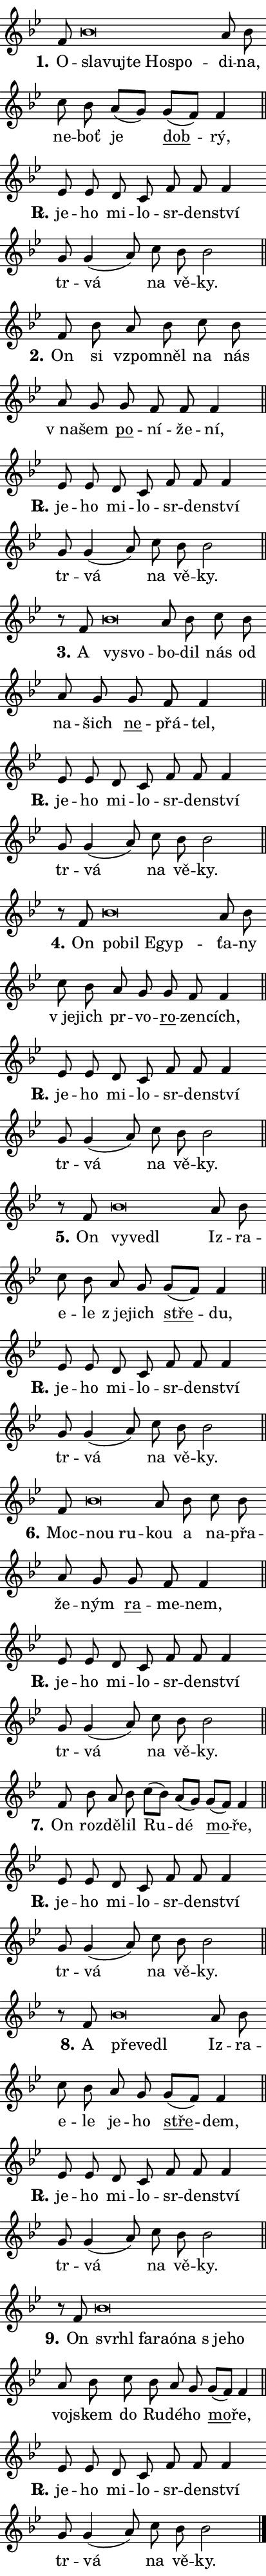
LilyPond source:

\version "2.24.0"
\header { tagline = "" }
\paper {
  indent = 0\cm
  top-margin = 0\cm
  right-margin = 0\cm
  bottom-margin = 0\cm
  left-margin = 0\cm
  paper-width = 7\cm
  page-breaking = #ly:one-page-breaking
  system-system-spacing.basic-distance = #11
  score-system-spacing.basic-distance = #11
  ragged-last = ##f
}


%% Author: Thomas Morley
%% https://lists.gnu.org/archive/html/lilypond-user/2020-05/msg00002.html
#(define (line-position grob)
"Returns position of @var[grob} in current system:
   @code{'start}, if at first time-step
   @code{'end}, if at last time-step
   @code{'middle} otherwise
"
  (let* ((col (ly:item-get-column grob))
         (ln (ly:grob-object col 'left-neighbor))
         (rn (ly:grob-object col 'right-neighbor))
         (col-to-check-left (if (ly:grob? ln) ln col))
         (col-to-check-right (if (ly:grob? rn) rn col))
         (break-dir-left
           (and
             (ly:grob-property col-to-check-left 'non-musical #f)
             (ly:item-break-dir col-to-check-left)))
         (break-dir-right
           (and
             (ly:grob-property col-to-check-right 'non-musical #f)
             (ly:item-break-dir col-to-check-right))))
        (cond ((eqv? 1 break-dir-left) 'start)
              ((eqv? -1 break-dir-right) 'end)
              (else 'middle))))

#(define (tranparent-at-line-position vctor)
  (lambda (grob)
  "Relying on @code{line-position} select the relevant enry from @var{vctor}.
Used to determine transparency,"
    (case (line-position grob)
      ((end) (not (vector-ref vctor 0)))
      ((middle) (not (vector-ref vctor 1)))
      ((start) (not (vector-ref vctor 2))))))

noteHeadBreakVisibility =
#(define-music-function (break-visibility)(vector?)
"Makes @code{NoteHead}s transparent relying on @var{break-visibility}"
#{
  \override NoteHead.transparent =
    #(tranparent-at-line-position break-visibility)
#})

#(define delete-ledgers-for-transparent-note-heads
  (lambda (grob)
    "Reads whether a @code{NoteHead} is transparent.
If so this @code{NoteHead} is removed from @code{'note-heads} from
@var{grob}, which is supposed to be @code{LedgerLineSpanner}.
As a result ledgers are not printed for this @code{NoteHead}"
    (let* ((nhds-array (ly:grob-object grob 'note-heads))
           (nhds-list
             (if (ly:grob-array? nhds-array)
                 (ly:grob-array->list nhds-array)
                 '()))
           ;; Relies on the transparent-property being done before
           ;; Staff.LedgerLineSpanner.after-line-breaking is executed.
           ;; This is fragile ...
           (to-keep
             (remove
               (lambda (nhd)
                 (ly:grob-property nhd 'transparent #f))
               nhds-list)))
      ;; TODO find a better method to iterate over grob-arrays, similiar
      ;; to filter/remove etc for lists
      ;; For now rebuilt from scratch
      (set! (ly:grob-object grob 'note-heads)  '())
      (for-each
        (lambda (nhd)
          (ly:pointer-group-interface::add-grob grob 'note-heads nhd))
        to-keep))))

hideNotes = {
  \noteHeadBreakVisibility #begin-of-line-visible
}
unHideNotes = {
  \noteHeadBreakVisibility #all-visible
}

% work-around for resetting accidentals
% https://lilypond.org/doc/v2.23/Documentation/notation/displaying-rhythms#unmetered-music
cadenzaMeasure = {
  \cadenzaOff
  \partial 1024 s1024
  \cadenzaOn
}

#(define-markup-command (accent layout props text) (markup?)
  "Underline accented syllable"
  (interpret-markup layout props
    #{\markup \override #'(offset . 4.3) \underline { #text }#}))

responsum = \markup \concat {
  "R" \hspace #-1.05 \path #0.1 #'((moveto 0 0.07) (lineto 0.9 0.8)) \hspace #0.05 "."
}

\layout {
    \context {
        \Staff
        \remove "Time_signature_engraver"
        \override LedgerLineSpanner.after-line-breaking = #delete-ledgers-for-transparent-note-heads
    }
    \context {
        \Voice {
            \override NoteHead.output-attributes = #'((class . "notehead"))
            \override Hairpin.height = #0.55
        }
    }
    \context {
        \Lyrics {
            \override StanzaNumber.output-attributes = #'((class . "stanzanumber"))
            \override LyricSpace.minimum-distance = #0.9
            \override LyricText.font-name = #"TeX Gyre Schola"
            \override LyricText.font-size = 1
            \override StanzaNumber.font-name = #"TeX Gyre Schola Bold"
            \override StanzaNumber.font-size = 1
        }
    }
}

% magnetic-lyrics.ily
%
%   written by
%     Jean Abou Samra <jean@abou-samra.fr>
%     Werner Lemberg <wl@gnu.org>
%
%   adapted by
%     Jiri Hon <jiri.hon@gmail.com>
%
% Version 2022-Apr-15

% https://www.mail-archive.com/lilypond-user@gnu.org/msg149350.html

#(define (Left_hyphen_pointer_engraver context)
   "Collect syllable-hyphen-syllable occurrences in lyrics and store
them in properties.  This engraver only looks to the left.  For
example, if the lyrics input is @code{foo -- bar}, it does the
following.

@itemize @bullet
@item
Set the @code{text} property of the @code{LyricHyphen} grob between
@q{foo} and @q{bar} to @code{foo}.

@item
Set the @code{left-hyphen} property of the @code{LyricText} grob with
text @q{foo} to the @code{LyricHyphen} grob between @q{foo} and
@q{bar}.
@end itemize

Use this auxiliary engraver in combination with the
@code{lyric-@/text::@/apply-@/magnetic-@/offset!} hook."
   (let ((hyphen #f)
         (text #f))
     (make-engraver
      (acknowledgers
       ((lyric-syllable-interface engraver grob source-engraver)
        (set! text grob)))
      (end-acknowledgers
       ((lyric-hyphen-interface engraver grob source-engraver)
        ;(when (not (grob::has-interface grob 'lyric-space-interface))
          (set! hyphen grob)));)
      ((stop-translation-timestep engraver)
       (when (and text hyphen)
         (ly:grob-set-object! text 'left-hyphen hyphen))
       (set! text #f)
       (set! hyphen #f)))))

#(define (lyric-text::apply-magnetic-offset! grob)
   "If the space between two syllables is less than the value in
property @code{LyricText@/.details@/.squash-threshold}, move the right
syllable to the left so that it gets concatenated with the left
syllable.

Use this function as a hook for
@code{LyricText@/.after-@/line-@/breaking} if the
@code{Left_@/hyphen_@/pointer_@/engraver} is active."
   (let ((hyphen (ly:grob-object grob 'left-hyphen #f)))
     (when hyphen
       (let ((left-text (ly:spanner-bound hyphen LEFT)))
         (when (grob::has-interface left-text 'lyric-syllable-interface)
           (let* ((common (ly:grob-common-refpoint grob left-text X))
                  (this-x-ext (ly:grob-extent grob common X))
                  (left-x-ext
                   (begin
                     ;; Trigger magnetism for left-text.
                     (ly:grob-property left-text 'after-line-breaking)
                     (ly:grob-extent left-text common X)))
                  ;; `delta` is the gap width between two syllables.
                  (delta (- (interval-start this-x-ext)
                            (interval-end left-x-ext)))
                  (details (ly:grob-property grob 'details))
                  (threshold (assoc-get 'squash-threshold details 0.2)))
             (when (< delta threshold)
               (let* (;; We have to manipulate the input text so that
                      ;; ligatures crossing syllable boundaries are not
                      ;; disabled.  For languages based on the Latin
                      ;; script this is essentially a beautification.
                      ;; However, for non-Western scripts it can be a
                      ;; necessity.
                      (lt (ly:grob-property left-text 'text))
                      (rt (ly:grob-property grob 'text))
                      (is-space (grob::has-interface hyphen 'lyric-space-interface))
                      (space (if is-space " " ""))
                      (space-markup (grob-interpret-markup grob " "))
                      (space-size (interval-length (ly:stencil-extent space-markup X)))
                      (extra-delta (if is-space space-size 0))
                      ;; Append new syllable.
                      (ltrt-space (if (and (string? lt) (string? rt))
                                (string-append lt space rt)
                                (make-concat-markup (list lt space rt))))
                      ;; Right-align `ltrt` to the right side.
                      (ltrt-space-markup (grob-interpret-markup
                               grob
                               (make-translate-markup
                                (cons (interval-length this-x-ext) 0)
                                (make-right-align-markup ltrt-space)))))
                 (begin
                   ;; Don't print `left-text`.
                   (ly:grob-set-property! left-text 'stencil #f)
                   ;; Set text and stencil (which holds all collected
                   ;; syllables so far) and shift it to the left.
                   (ly:grob-set-property! grob 'text ltrt-space)
                   (ly:grob-set-property! grob 'stencil ltrt-space-markup)
                   (ly:grob-translate-axis! grob (- (- delta extra-delta)) X))))))))))


#(define (lyric-hyphen::displace-bounds-first grob)
   ;; Make very sure this callback isn't triggered too early.
   (let ((left (ly:spanner-bound grob LEFT))
         (right (ly:spanner-bound grob RIGHT)))
     (ly:grob-property left 'after-line-breaking)
     (ly:grob-property right 'after-line-breaking)
     (ly:lyric-hyphen::print grob)))

squashThreshold = #0.4

\layout {
  \context {
    \Lyrics
    \consists #Left_hyphen_pointer_engraver
    \override LyricText.after-line-breaking =
      #lyric-text::apply-magnetic-offset!
    \override LyricHyphen.stencil = #lyric-hyphen::displace-bounds-first
    \override LyricText.details.squash-threshold = \squashThreshold
    \override LyricHyphen.minimum-distance = 0
    \override LyricHyphen.minimum-length = \squashThreshold
  }
}

squash = \override LyricText.details.squash-threshold = 9999
unSquash = \override LyricText.details.squash-threshold = \squashThreshold

left = \override LyricText.self-alignment-X = #LEFT
unLeft = \revert LyricText.self-alignment-X

starOffset = #(lambda (grob) 
                (let ((x_offset (ly:self-alignment-interface::aligned-on-x-parent grob)))
                  (if (= x_offset 0) 0 (+ x_offset 1.2))))

star = #(define-music-function (syllable)(string?)
"Append star separator at the end of a syllable"
#{
  \once \override LyricText.X-offset = #starOffset
  \lyricmode { \markup {
    #syllable
    \override #'((font-name . "TeX Gyre Schola Bold")) \hspace #0.2 \lower #0.65 \larger "*"
  } }
#})

starAccent = #(define-music-function (syllable)(string?)
"Append star separator at the end of a syllable and make accent"
#{
  \once \override LyricText.X-offset = #starOffset
  \lyricmode { \markup {
    \accent #syllable
    \override #'((font-name . "TeX Gyre Schola Bold")) \hspace #0.2 \lower #0.65 \larger "*"
  } }
#})

breath = #(define-music-function (syllable)(string?)
"Append breathing indicator at the end of a syllable"
#{
  \lyricmode { \markup { #syllable "+" } }
#})

optionalBreath = #(define-music-function (syllable)(string?)
"Append optional breathing indicator at the end of a syllable"
#{
  \lyricmode { \markup { #syllable "(+)" } }
#})


\score {
    <<
        \new Voice = "melody" { \cadenzaOn \key bes \major \relative { f'8 bes\breve*1/16 \hideNotes \breve*1/16 \bar "" \breve*1/16 \bar "" \breve*1/16 \breve*1/16 \bar "" \unHideNotes a8 bes \bar "" c bes \bar "" a[( g)] \bar "" g[( f)] f4 \cadenzaMeasure \bar "||" \break } }
        \new Lyrics \lyricsto "melody" { \lyricmode { \set stanza = "1."
O -- \left sla -- \squash vuj -- te Ho -- spo -- \unLeft \unSquash di -- na, ne -- boť je \markup \accent dob -- rý, } }
    >>
    \layout {}
}

\score {
    <<
        \new Voice = "melody" { \cadenzaOn \key bes \major \relative { es'8 es d c \bar "" f f f4 \bar "" g8 g4( a8)] \bar "" c bes bes2 \cadenzaMeasure \bar "||" \break } }
        \new Lyrics \lyricsto "melody" { \lyricmode { \set stanza = \responsum
je -- ho mi -- lo -- sr -- den -- ství tr -- vá na vě -- ky. } }
    >>
    \layout {}
}

\score {
    <<
        \new Voice = "melody" { \cadenzaOn \key bes \major \relative { f'8 bes8 a8 bes \bar "" c bes \bar "" a g \bar "" g f f f4 \cadenzaMeasure \bar "||" \break } }
        \new Lyrics \lyricsto "melody" { \lyricmode { \set stanza = "2."
On si vzpo -- mněl na nás "v na" -- šem \markup \accent po -- ní -- že -- ní, } }
    >>
    \layout {}
}

\score {
    <<
        \new Voice = "melody" { \cadenzaOn \key bes \major \relative { es'8 es d c \bar "" f f f4 \bar "" g8 g4( a8)] \bar "" c bes bes2 \cadenzaMeasure \bar "||" \break } }
        \new Lyrics \lyricsto "melody" { \lyricmode { \set stanza = \responsum
je -- ho mi -- lo -- sr -- den -- ství tr -- vá na vě -- ky. } }
    >>
    \layout {}
}

\score {
    <<
        \new Voice = "melody" { \cadenzaOn \key bes \major \relative { r8 f' bes\breve*1/16 \hideNotes \breve*1/16 \bar "" \unHideNotes a8 bes \bar "" c bes \bar "" a g \bar "" g f f4 \cadenzaMeasure \bar "||" \break } }
        \new Lyrics \lyricsto "melody" { \lyricmode { \set stanza = "3."
A \left vy -- \squash svo -- \unLeft \unSquash bo -- dil nás od na -- šich \markup \accent ne -- přá -- tel, } }
    >>
    \layout {}
}

\score {
    <<
        \new Voice = "melody" { \cadenzaOn \key bes \major \relative { es'8 es d c \bar "" f f f4 \bar "" g8 g4( a8)] \bar "" c bes bes2 \cadenzaMeasure \bar "||" \break } }
        \new Lyrics \lyricsto "melody" { \lyricmode { \set stanza = \responsum
je -- ho mi -- lo -- sr -- den -- ství tr -- vá na vě -- ky. } }
    >>
    \layout {}
}

\score {
    <<
        \new Voice = "melody" { \cadenzaOn \key bes \major \relative { r8 f' bes\breve*1/16 \hideNotes \breve*1/16 \bar "" \breve*1/16 \breve*1/16 \bar "" \unHideNotes a8 bes \bar "" c bes \bar "" a g \bar "" g f f4 \cadenzaMeasure \bar "||" \break } }
        \new Lyrics \lyricsto "melody" { \lyricmode { \set stanza = "4."
On \left po -- \squash bil E -- gyp -- \unLeft \unSquash ťa -- ny "v je" -- jich pr -- vo -- \markup \accent ro -- zen -- cích, } }
    >>
    \layout {}
}

\score {
    <<
        \new Voice = "melody" { \cadenzaOn \key bes \major \relative { es'8 es d c \bar "" f f f4 \bar "" g8 g4( a8)] \bar "" c bes bes2 \cadenzaMeasure \bar "||" \break } }
        \new Lyrics \lyricsto "melody" { \lyricmode { \set stanza = \responsum
je -- ho mi -- lo -- sr -- den -- ství tr -- vá na vě -- ky. } }
    >>
    \layout {}
}

\score {
    <<
        \new Voice = "melody" { \cadenzaOn \key bes \major \relative { r8 f' bes\breve*1/16 \hideNotes \breve*1/16 \breve*1/16 \bar "" \unHideNotes a8 bes \bar "" c bes \bar "" a g \bar "" g[( f)] f4 \cadenzaMeasure \bar "||" \break } }
        \new Lyrics \lyricsto "melody" { \lyricmode { \set stanza = "5."
On \left vy -- \squash ve -- dl \unLeft \unSquash Iz -- ra -- e -- le "z je" -- jich \markup \accent stře -- du, } }
    >>
    \layout {}
}

\score {
    <<
        \new Voice = "melody" { \cadenzaOn \key bes \major \relative { es'8 es d c \bar "" f f f4 \bar "" g8 g4( a8)] \bar "" c bes bes2 \cadenzaMeasure \bar "||" \break } }
        \new Lyrics \lyricsto "melody" { \lyricmode { \set stanza = \responsum
je -- ho mi -- lo -- sr -- den -- ství tr -- vá na vě -- ky. } }
    >>
    \layout {}
}

\score {
    <<
        \new Voice = "melody" { \cadenzaOn \key bes \major \relative { f'8 bes\breve*1/16 \hideNotes \breve*1/16 \bar "" \unHideNotes a8 bes \bar "" c bes \bar "" a g \bar "" g f f4 \cadenzaMeasure \bar "||" \break } }
        \new Lyrics \lyricsto "melody" { \lyricmode { \set stanza = "6."
Moc -- \left nou \squash ru -- \unLeft \unSquash kou a na -- přa -- že -- ným \markup \accent ra -- me -- nem, } }
    >>
    \layout {}
}

\score {
    <<
        \new Voice = "melody" { \cadenzaOn \key bes \major \relative { es'8 es d c \bar "" f f f4 \bar "" g8 g4( a8)] \bar "" c bes bes2 \cadenzaMeasure \bar "||" \break } }
        \new Lyrics \lyricsto "melody" { \lyricmode { \set stanza = \responsum
je -- ho mi -- lo -- sr -- den -- ství tr -- vá na vě -- ky. } }
    >>
    \layout {}
}

\score {
    <<
        \new Voice = "melody" { \cadenzaOn \key bes \major \relative { f'8 bes a8 bes \bar "" c[( bes)] \bar "" a[( g)] \bar "" g[( f)] f4 \cadenzaMeasure \bar "||" \break } }
        \new Lyrics \lyricsto "melody" { \lyricmode { \set stanza = "7."
On roz -- dě -- lil Ru -- dé \markup \accent mo -- ře, } }
    >>
    \layout {}
}

\score {
    <<
        \new Voice = "melody" { \cadenzaOn \key bes \major \relative { es'8 es d c \bar "" f f f4 \bar "" g8 g4( a8)] \bar "" c bes bes2 \cadenzaMeasure \bar "||" \break } }
        \new Lyrics \lyricsto "melody" { \lyricmode { \set stanza = \responsum
je -- ho mi -- lo -- sr -- den -- ství tr -- vá na vě -- ky. } }
    >>
    \layout {}
}

\score {
    <<
        \new Voice = "melody" { \cadenzaOn \key bes \major \relative { r8 f'8 bes\breve*1/16 \hideNotes \breve*1/16 \breve*1/16 \bar "" \unHideNotes a8 bes \bar "" c bes \bar "" a g \bar "" g[( f)] f4 \cadenzaMeasure \bar "||" \break } }
        \new Lyrics \lyricsto "melody" { \lyricmode { \set stanza = "8."
A \left pře -- \squash ve -- dl \unLeft \unSquash Iz -- ra -- e -- le je -- ho \markup \accent stře -- dem, } }
    >>
    \layout {}
}

\score {
    <<
        \new Voice = "melody" { \cadenzaOn \key bes \major \relative { es'8 es d c \bar "" f f f4 \bar "" g8 g4( a8)] \bar "" c bes bes2 \cadenzaMeasure \bar "||" \break } }
        \new Lyrics \lyricsto "melody" { \lyricmode { \set stanza = \responsum
je -- ho mi -- lo -- sr -- den -- ství tr -- vá na vě -- ky. } }
    >>
    \layout {}
}

\score {
    <<
        \new Voice = "melody" { \cadenzaOn \key bes \major \relative { r8 f' bes\breve*1/16 \hideNotes \breve*1/16 \bar "" \breve*1/16 \bar "" \breve*1/16 \bar "" \breve*1/16 \bar "" \breve*1/16 \breve*1/16 \bar "" \unHideNotes a8 bes \bar "" c bes \bar "" a g \bar "" g[( f)] f4 \cadenzaMeasure \bar "||" \break } }
        \new Lyrics \lyricsto "melody" { \lyricmode { \set stanza = "9."
On \left svr -- \squash hl fa -- raó -- na "s je" -- ho \unLeft \unSquash voj -- skem do Ru -- dé -- ho \markup \accent mo -- ře, } }
    >>
    \layout {}
}

\score {
    <<
        \new Voice = "melody" { \cadenzaOn \key bes \major \relative { es'8 es d c \bar "" f f f4 \bar "" g8 g4( a8)] \bar "" c bes bes2 \cadenzaMeasure \bar "||" \break } \bar "|." }
        \new Lyrics \lyricsto "melody" { \lyricmode { \set stanza = \responsum
je -- ho mi -- lo -- sr -- den -- ství tr -- vá na vě -- ky. } }
    >>
    \layout {}
}
